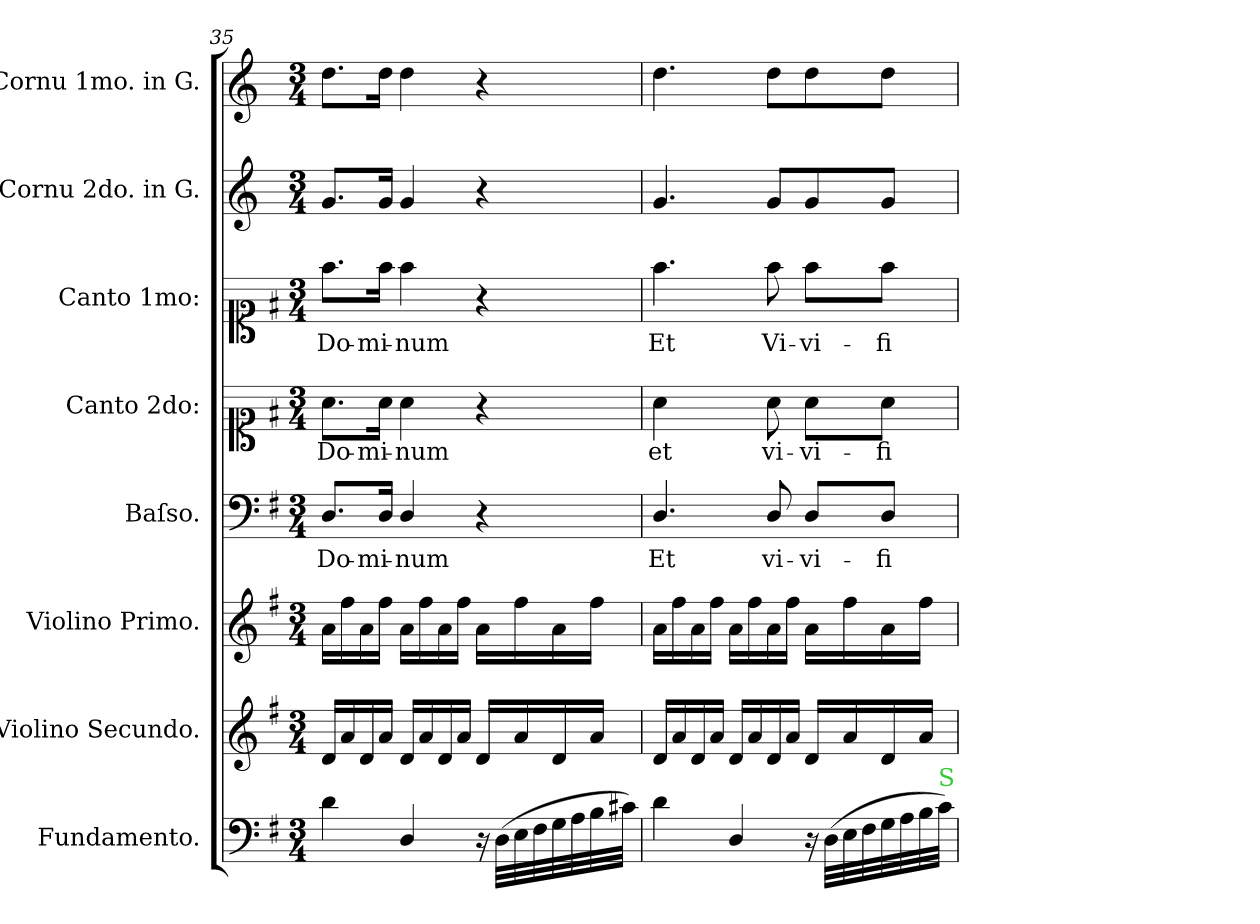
**kern	**kern	**kern	**kern	**text	**kern	**text	**kern	**text	**kern	**kern
*part8	*part7	*part6	*part5	*part5	*part4	*part4	*part3	*part3	*part2	*part1
*staff8	*staff7	*staff6	*staff5	*staff5	*staff4	*staff4	*staff3	*staff3	*staff2	*staff1
*I"Fundamento.	*I"Violino Secundo.	*I"Violino Primo.	*I"Baſso.	*	*I"Canto 2do:	*	*I"Canto 1mo:	*	*I"Cornu 2do. in G.	*I"Cornu 1mo. in G.
*	*I'vl 2	*I'vl 1	*I'B	*	*	*	*	*	*I'cor 2 in G	*I'cor 1 in G
*clefF4	*clefG2	*clefG2	*clefF4	*	*clefC1	*	*clefC1	*	*clefG2	*clefG2
*	*	*	*	*	*	*	*	*	*ITrd3c5	*ITrd3c5
*k[f#]	*k[f#]	*k[f#]	*k[f#]	*	*k[f#]	*	*k[f#]	*	*k[f#]	*k[f#]
*G:	*G:	*G:	*G:	*	*G:	*	*G:	*	*G:	*G:
*M3/4	*M3/4	*M3/4	*M3/4	*	*M3/4	*	*M3/4	*	*M3/4	*M3/4
=35	=35	=35	=35	=35	=35	=35	=35	=35	=35	=35
4d\	16d/LL	16a\LL	8.D/L	Do-	8.a\L	Do-	8.ff#\L	Do-	8.d/L	8.a\L
.	16a/	16ff#\	.	.	.	.	.	.	.	.
.	16d/	16a\	.	.	.	.	.	.	.	.
.	16a/JJ	16ff#\JJ	16D/Jk	-mi-	16a\Jk	-mi-	16ff#\Jk	-mi-	16d/Jk	16a\Jk
4D/	16d/LL	16a\LL	4D/	-num	4a\	-num	4ff#\	-num	4d/	4a\
.	16a/	16ff#\	.	.	.	.	.	.	.	.
.	16d/	16a\	.	.	.	.	.	.	.	.
.	16a/JJ	16ff#\JJ	.	.	.	.	.	.	.	.
!LO:N:vis=16	!	!	!	!	!	!	!	!	!	!
32r	16d/LL	16a\LL	4r	.	4r	.	4r	.	4r	4r
(32D\LLL	.	.	.	.	.	.	.	.	.	.
32E\	16a/	16ff#\	.	.	.	.	.	.	.	.
32F#\	.	.	.	.	.	.	.	.	.	.
32G\	16d/	16a\	.	.	.	.	.	.	.	.
32A\	.	.	.	.	.	.	.	.	.	.
32B\	16a/JJ	16ff#\JJ	.	.	.	.	.	.	.	.
32c#X\JJJ)	.	.	.	.	.	.	.	.	.	.
=36	=36	=36	=36	=36	=36	=36	=36	=36	=36	=36
4d\	16d/LL	16a\LL	4.D/	Et	4a\	et	4.ff#\	Et	4.d/	4.a\
.	16a/	16ff#\	.	.	.	.	.	.	.	.
.	16d/	16a\	.	.	.	.	.	.	.	.
.	16a/JJ	16ff#\JJ	.	.	.	.	.	.	.	.
4D/	16d/LL	16a\LL	.	.	8ryy	.	.	.	.	.
.	16a/	16ff#\	.	.	.	.	.	.	.	.
.	16d/	16a\	8D/	vi-	8a\	vi-	8ff#\	Vi-	8d/L	8a\L
.	16a/JJ	16ff#\JJ	.	.	.	.	.	.	.	.
!LO:N:vis=16	!	!	!	!	!	!	!	!	!	!
32r	16d/LL	16a\LL	8D/L	-vi-	8a\L	-vi-	8ff#\L	-vi-	8d/	8a\
(32D\LLL	.	.	.	.	.	.	.	.	.	.
32E\	16a/	16ff#\	.	.	.	.	.	.	.	.
32F#\	.	.	.	.	.	.	.	.	.	.
32G\	16d/	16a\	8D/J	-fi-	8a\J	-fi-	8ff#\J	-fi-	8d/J	8a\J
32A\	.	.	.	.	.	.	.	.	.	.
32B\	16a/JJ	16ff#\JJ	.	.	.	.	.	.	.	.
!LO:TX:a:color=limegreen:t=S	!	!	!	!	!	!	!	!	!	!
32c\JJJ)	.	.	.	.	.	.	.	.	.	.
=	=	=	=	=	=	=	=	=	=	=
*-	*-	*-	*-	*-	*-	*-	*-	*-	*-	*-
